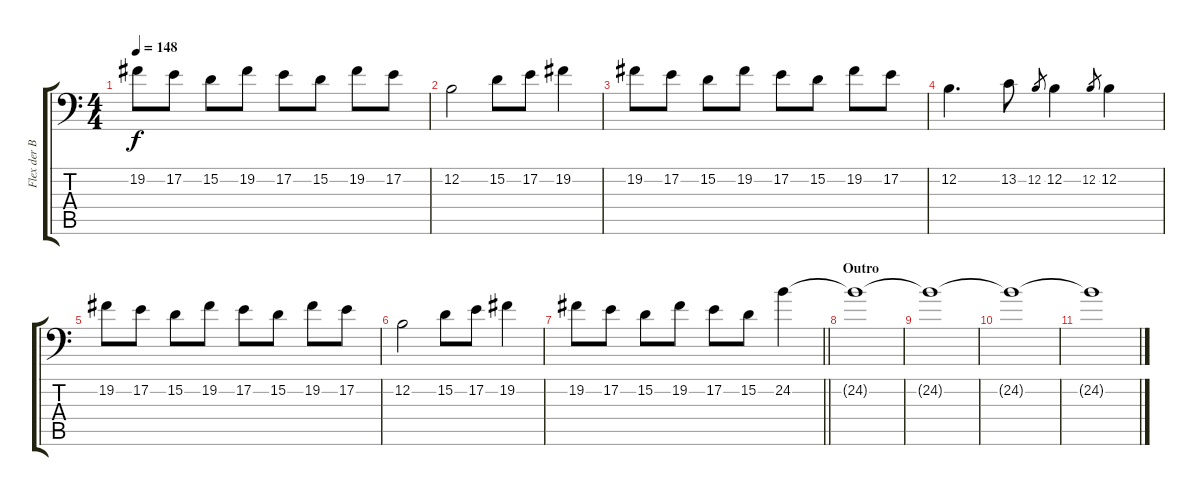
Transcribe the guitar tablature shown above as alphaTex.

\track ("Flex der Biegsame" "Flex der B") {instrument bagpipe}
\staff {score tabs}
\tuning (E3 B2 G2 D2 A1 E1) {hide}
\ts (4 4)
\tempo 148
\clef f4
\ks c
19.2.8{dy f} 17.2.8 15.2.8 19.2.8 17.2.8 15.2.8 19.2.8 17.2.8 |
12.2.2 15.2.8 17.2.8 19.2.4 |
19.2.8 17.2.8 15.2.8 19.2.8 17.2.8 15.2.8 19.2.8 17.2.8 |
12.2.4{d} 13.2.8 12.2.8{gr} 12.2.4 12.2.8{gr} 12.2.4 |
19.2.8 17.2.8 15.2.8 19.2.8 17.2.8 15.2.8 19.2.8 17.2.8 |
12.2.2 15.2.8 17.2.8 19.2.4 |
\barLineRight lightlight
19.2.8 17.2.8 15.2.8 19.2.8 17.2.8 15.2.8 24.2.4 |
\section ("" "Outro")
24.2{t}.1 |
24.2{t}.1 |
24.2{t}.1 |
24.2{t}.1
